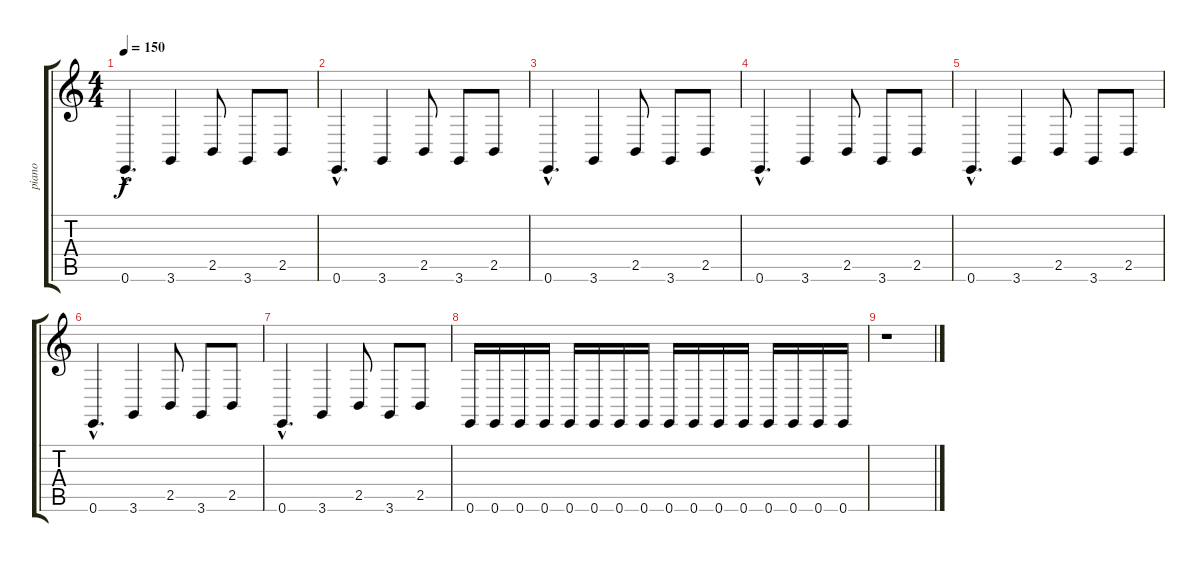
\track ("piano" "piano") {instrument electricgrandpiano}
\staff {score tabs}
\tuning (E4 B3 G3 D3 A2 E2) {hide}
\ts (4 4)
\tempo 150
\clef g2
\ks c
0.6{hac}.4{d dy f} 3.6.4 2.5.8 3.6.8 2.5.8 |
0.6{hac}.4{d} 3.6.4 2.5.8 3.6.8 2.5.8 |
0.6{hac}.4{d} 3.6.4 2.5.8 3.6.8 2.5.8 |
0.6{hac}.4{d} 3.6.4 2.5.8 3.6.8 2.5.8 |
0.6{hac}.4{d} 3.6.4 2.5.8 3.6.8 2.5.8 |
0.6{hac}.4{d} 3.6.4 2.5.8 3.6.8 2.5.8 |
0.6{hac}.4{d} 3.6.4 2.5.8 3.6.8 2.5.8 |
0.6.16 0.6.16 0.6.16 0.6.16 0.6.16 0.6.16 0.6.16 0.6.16 0.6.16 0.6.16 0.6.16 0.6.16 0.6.16 0.6.16 0.6.16 0.6.16 |
r.1
